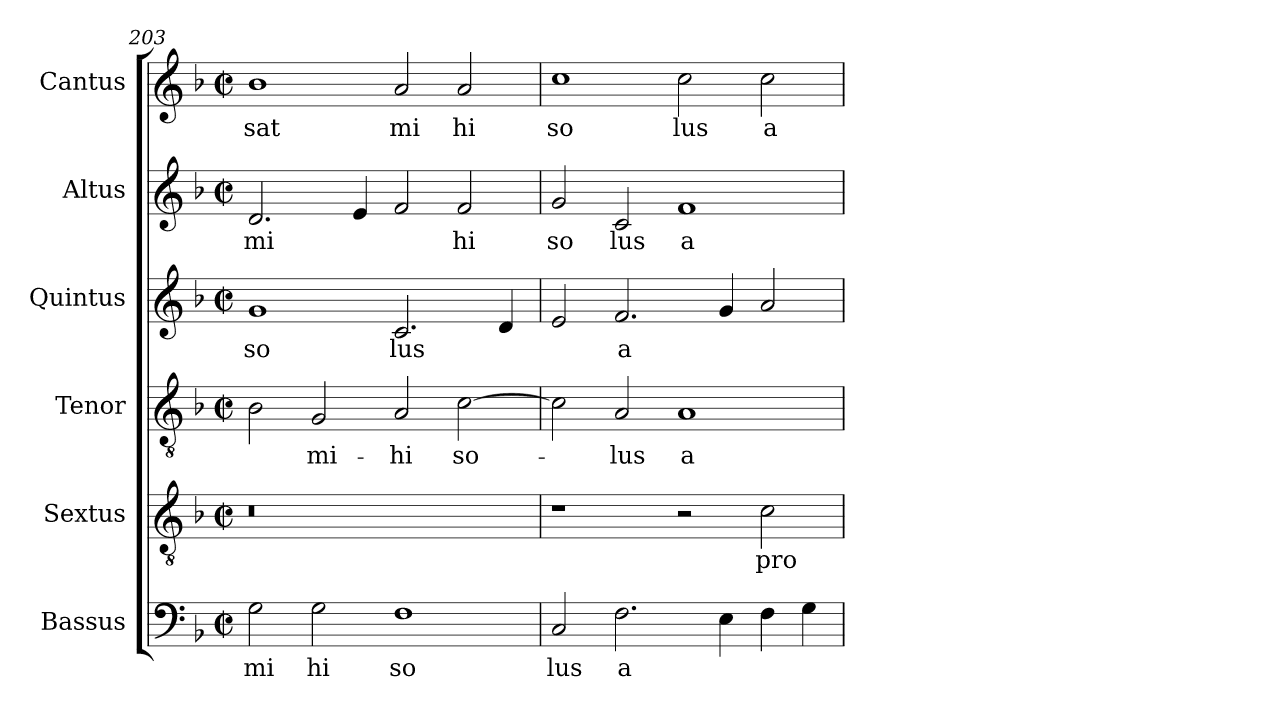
**kern	**text	**kern	**text	**kern	**text	**kern	**text	**kern	**text	**kern	**text
*part6	*part6	*part5	*part5	*part4	*part4	*part3	*part3	*part2	*part2	*part1	*part1
*staff6	*staff6	*staff5	*staff5	*staff4	*staff4	*staff3	*staff3	*staff2	*staff2	*staff1	*staff1
*I"Bassus	*	*I"Sextus	*	*I"Tenor	*	*I"Quintus	*	*I"Altus	*	*I"Cantus	*
*I'Bassus	*	*I'Sextus	*	*I'Tenor	*	*I'Quintus	*	*I'Altus	*	*I'Cantus	*
*clefF4	*	*clefGv2	*	*clefGv2	*	*clefG2	*	*clefG2	*	*clefG2	*
*k[b-]	*	*k[b-]	*	*k[b-]	*	*k[b-]	*	*k[b-]	*	*k[b-]	*
*F:	*	*F:	*	*F:	*	*F:	*	*F:	*	*F:	*
*M2/2	*	*M2/2	*	*M2/2	*	*M2/2	*	*M2/2	*	*M2/2	*
*met(c|)	*	*met(c|)	*	*met(c|)	*	*met(c|)	*	*met(c|)	*	*met(c|)	*
=203	=203	=203	=203	=203	=203	=203	=203	=203	=203	=203	=203
!	!LO:LY:b:cj	!	!	!	!	!	!LO:LY:b:cj	!	!LO:LY:b	!	!LO:LY:b:cj
2G\	mi	0r	.	2B-\	.	1g	so	2.d/	mi	1b-	sat
!	!LO:LY:b:cj	!	!	!	!LO:LY:b:cj	!	!	!	!	!	!
2G\	hi	.	.	2G/	mi-	.	.	.	.	.	.
.	.	.	.	.	.	.	.	4e/	.	.	.
!	!LO:LY:b:cj	!	!	!	!LO:LY:b:cj	!	!LO:LY:b	!	!	!	!LO:LY:b:cj
1F	so	.	.	2A/	-hi	2.c/	lus	2f/	.	2a/	mi
!	!	!	!	!	!LO:LY:b:cj	!	!	!	!LO:LY:b:cj	!	!LO:LY:b:cj
.	.	.	.	[>2c\	so-	.	.	2f/	hi	2a/	hi
.	.	.	.	.	.	4d/	.	.	.	.	.
=204	=204	=204	=204	=204	=204	=204	=204	=204	=204	=204	=204
!	!LO:LY:b:cj	!	!	!	!	!	!	!	!LO:LY:b:cj	!	!LO:LY:b:cj
2C/	lus	1r	.	2c\]	.	2e/	.	2g/	so	1cc	so
!	!LO:LY:b:cj	!	!	!	!LO:LY:b:cj	!	!LO:LY:b:cj	!	!LO:LY:b:cj	!	!
2.F\	a	.	.	2A/	-lus	2.f/	a	2c/	lus	.	.
!	!	!	!	!	!LO:LY:b:cj	!	!	!	!LO:LY:b:cj	!	!LO:LY:b:cj
.	.	2r	.	1A	a-	.	.	1f	a	2cc\	lus
4E\	.	.	.	.	.	4g/	.	.	.	.	.
!	!	!	!LO:LY:b:cj	!	!	!	!	!	!	!	!LO:LY:b:cj
4F\	.	2c\	pro	.	.	2a/	.	.	.	2cc\	a
4G\	.	.	.	.	.	.	.	.	.	.	.
=	=	=	=	=	=	=	=	=	=	=	=
*-	*-	*-	*-	*-	*-	*-	*-	*-	*-	*-	*-
